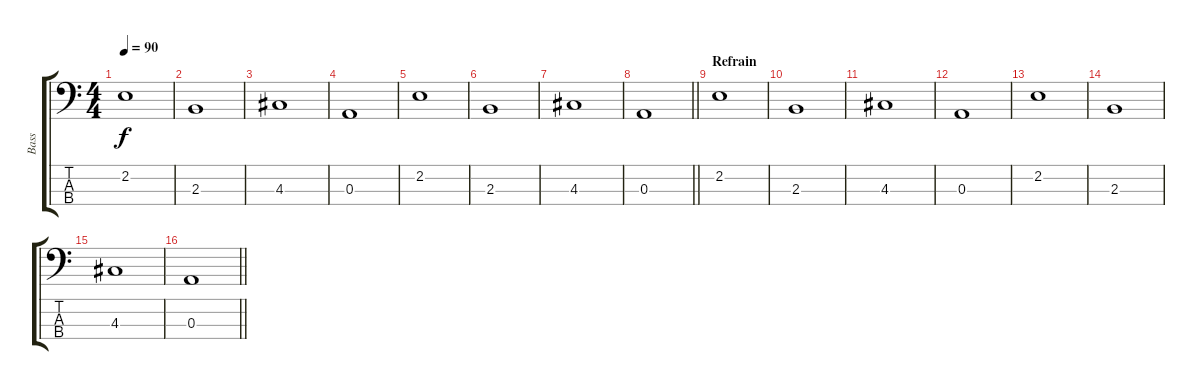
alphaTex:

\track ("Bass" "Bass") {instrument electricbassfinger}
\staff {score tabs}
\tuning (G2 D2 A1 E1) {hide}
\ts (4 4)
\tempo 90
\clef f4
\ks c
2.2.1{dy f} |
2.3.1 |
4.3.1 |
0.3.1 |
2.2.1 |
2.3.1 |
4.3.1 |
\barLineRight lightlight
0.3.1 |
\section ("" "Refrain")
2.2.1 |
2.3.1 |
4.3.1 |
0.3.1 |
2.2.1 |
2.3.1 |
4.3.1 |
\barLineRight lightlight
0.3.1
